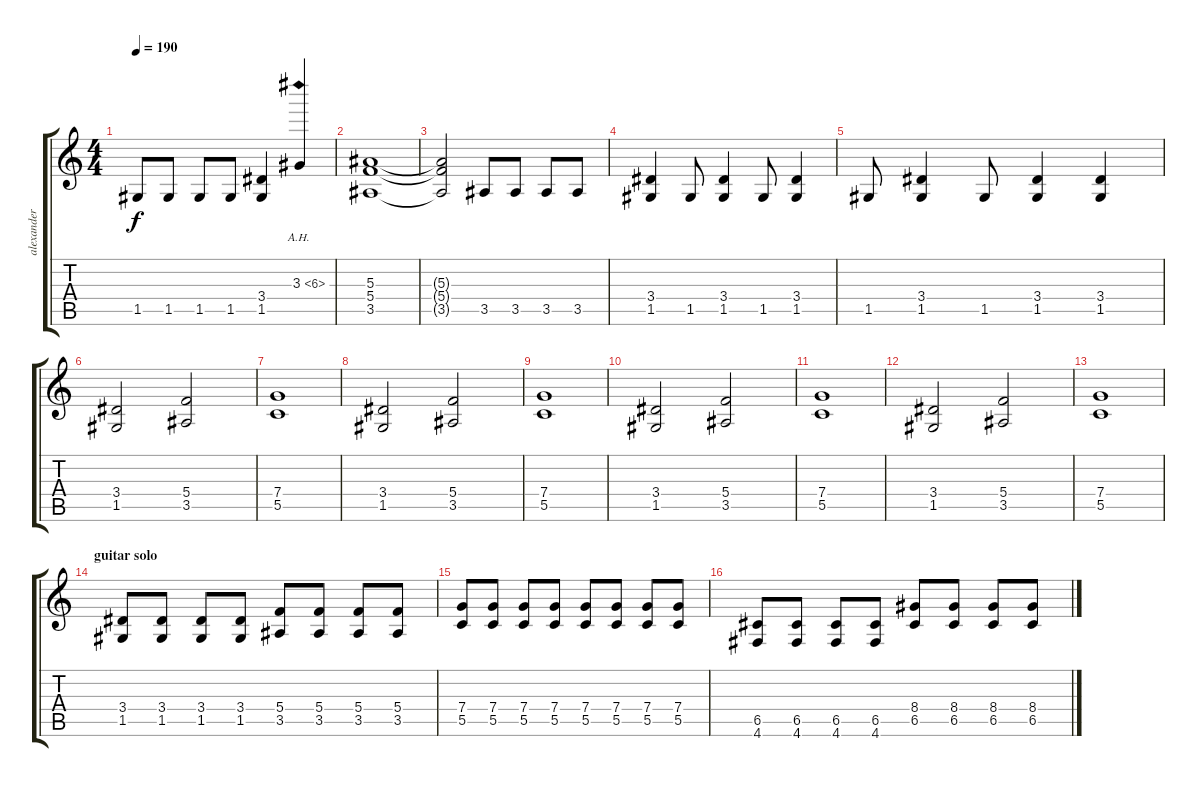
\track ("alexander kuoppala" "alexander ") {instrument overdrivenguitar}
\staff {score tabs}
\tuning (D4 A3 F3 C3 G2 D2) {hide}
\ts (4 4)
\tempo 190
\clef g2
\ks c
1.5.8{dy f} 1.5.8 1.5.8 1.5.8 (3.4 1.5).4 3.3{ah 3}.4 |
(5.3 5.4 3.5).1 |
(5.3{t} 5.4{t} 3.5{t}).2 3.5.8 3.5.8 3.5.8 3.5.8 |
(3.4 1.5).4 1.5.8 (3.4 1.5).4 1.5.8 (3.4 1.5).4 |
1.5.8 (3.4 1.5).4 1.5.8 (3.4 1.5).4 (3.4 1.5).4 |
(3.4 1.5).2 (5.4 3.5).2 |
(7.4 5.5).1 |
(3.4 1.5).2 (5.4 3.5).2 |
(7.4 5.5).1 |
(3.4 1.5).2 (5.4 3.5).2 |
(7.4 5.5).1 |
(3.4 1.5).2 (5.4 3.5).2 |
(7.4 5.5).1 |
\section ("" "guitar solo")
(3.4 1.5).8 (3.4 1.5).8 (3.4 1.5).8 (3.4 1.5).8 (5.4 3.5).8 (5.4 3.5).8 (5.4 3.5).8 (5.4 3.5).8 |
(7.4 5.5).8 (7.4 5.5).8 (7.4 5.5).8 (7.4 5.5).8 (7.4 5.5).8 (7.4 5.5).8 (7.4 5.5).8 (7.4 5.5).8 |
(6.5 4.6).8 (6.5 4.6).8 (6.5 4.6).8 (6.5 4.6).8 (8.4 6.5).8 (8.4 6.5).8 (8.4 6.5).8 (8.4 6.5).8
